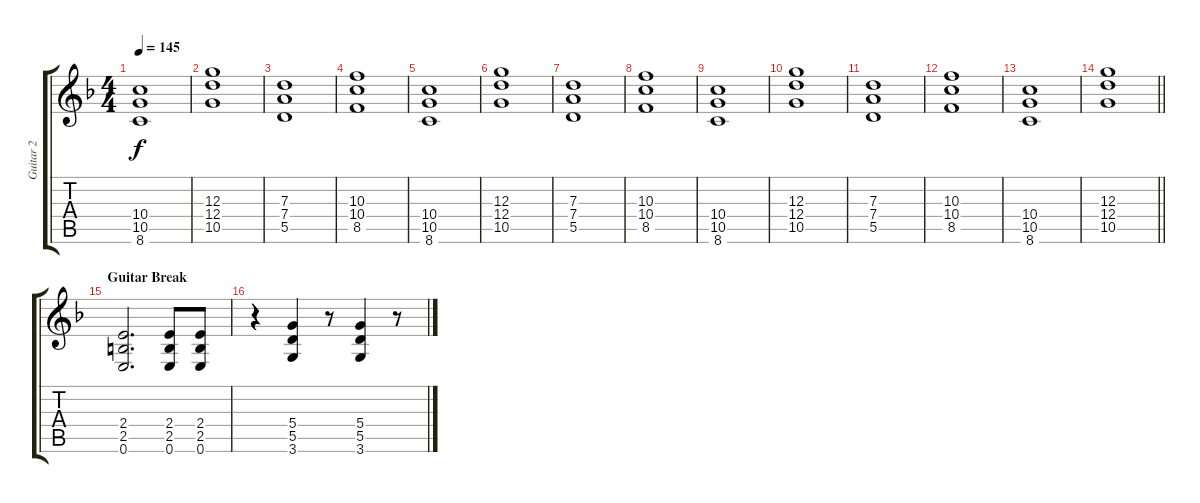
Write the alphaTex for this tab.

\track ("Guitar 2" "Guitar 2") {instrument distortionguitar}
\staff {score tabs}
\tuning (E4 B3 G3 D3 A2 E2) {hide}
\ts (4 4)
\tempo 145
\clef g2
\ks f
(10.4 10.5 8.6).1{dy f} |
(12.3 12.4 10.5).1 |
(7.3 7.4 5.5).1 |
(10.3 10.4 8.5).1 |
(10.4 10.5 8.6).1 |
(12.3 12.4 10.5).1 |
(7.3 7.4 5.5).1 |
(10.3 10.4 8.5).1 |
(10.4 10.5 8.6).1 |
(12.3 12.4 10.5).1 |
(7.3 7.4 5.5).1 |
(10.3 10.4 8.5).1 |
(10.4 10.5 8.6).1 |
\barLineRight lightlight
(12.3 12.4 10.5).1 |
\section ("" "Guitar Break")
(2.4 2.5 0.6).2{d} (2.4 2.5 0.6).8 (2.4 2.5 0.6).8 |
r.4 (5.4 5.5 3.6).4 r.8 (5.4 5.5 3.6).4 r.8
